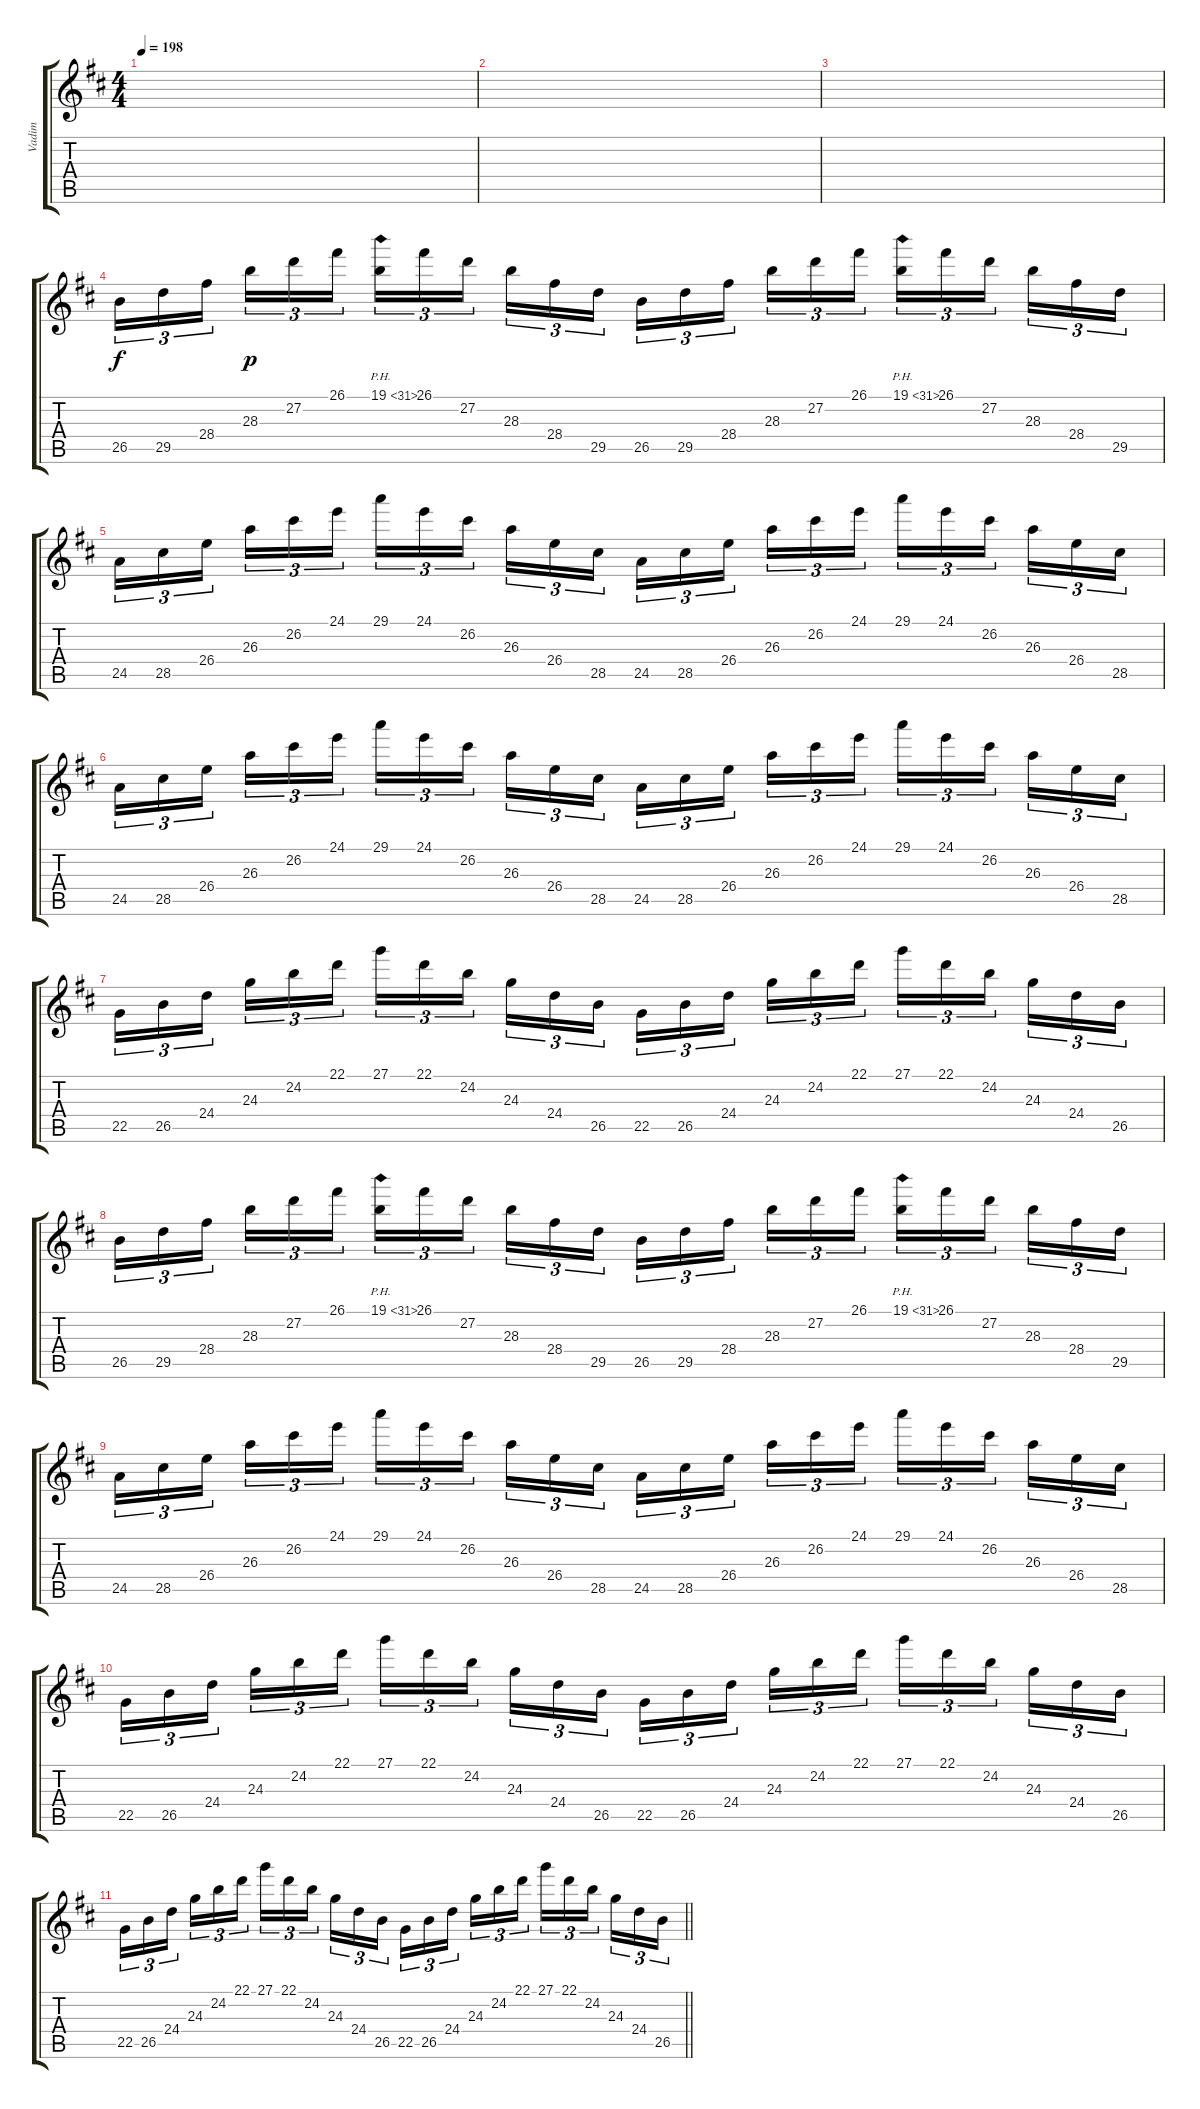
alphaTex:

\track ("Vadim" "Vadim") {instrument lead2sawtooth}
\staff {score tabs}
\tuning (E4 B3 G3 D3 A2 E2) {hide}
\ts (4 4)
\tempo 198
\clef g2
\ks bminor
|
|
|
26.5.16{tu (3 2) dy f} 29.5.16{tu (3 2)} 28.4.16{tu (3 2) beam splitsecondary} 28.3.16{tu (3 2) dy p} 27.2.16{tu (3 2)} 26.1.16{tu (3 2)} 19.1{ph 12}.16{tu (3 2)} 26.1.16{tu (3 2)} 27.2.16{tu (3 2) beam splitsecondary} 28.3.16{tu (3 2)} 28.4.16{tu (3 2)} 29.5.16{tu (3 2)} 26.5.16{tu (3 2)} 29.5.16{tu (3 2)} 28.4.16{tu (3 2) beam splitsecondary} 28.3.16{tu (3 2)} 27.2.16{tu (3 2)} 26.1.16{tu (3 2)} 19.1{ph 12}.16{tu (3 2)} 26.1.16{tu (3 2)} 27.2.16{tu (3 2) beam splitsecondary} 28.3.16{tu (3 2)} 28.4.16{tu (3 2)} 29.5.16{tu (3 2)} |
24.5.16{tu (3 2)} 28.5.16{tu (3 2)} 26.4.16{tu (3 2) beam splitsecondary} 26.3.16{tu (3 2)} 26.2.16{tu (3 2)} 24.1.16{tu (3 2)} 29.1.16{tu (3 2)} 24.1.16{tu (3 2)} 26.2.16{tu (3 2) beam splitsecondary} 26.3.16{tu (3 2)} 26.4.16{tu (3 2)} 28.5.16{tu (3 2)} 24.5.16{tu (3 2)} 28.5.16{tu (3 2)} 26.4.16{tu (3 2) beam splitsecondary} 26.3.16{tu (3 2)} 26.2.16{tu (3 2)} 24.1.16{tu (3 2)} 29.1.16{tu (3 2)} 24.1.16{tu (3 2)} 26.2.16{tu (3 2) beam splitsecondary} 26.3.16{tu (3 2)} 26.4.16{tu (3 2)} 28.5.16{tu (3 2)} |
24.5.16{tu (3 2)} 28.5.16{tu (3 2)} 26.4.16{tu (3 2) beam splitsecondary} 26.3.16{tu (3 2)} 26.2.16{tu (3 2)} 24.1.16{tu (3 2)} 29.1.16{tu (3 2)} 24.1.16{tu (3 2)} 26.2.16{tu (3 2) beam splitsecondary} 26.3.16{tu (3 2)} 26.4.16{tu (3 2)} 28.5.16{tu (3 2)} 24.5.16{tu (3 2)} 28.5.16{tu (3 2)} 26.4.16{tu (3 2) beam splitsecondary} 26.3.16{tu (3 2)} 26.2.16{tu (3 2)} 24.1.16{tu (3 2)} 29.1.16{tu (3 2)} 24.1.16{tu (3 2)} 26.2.16{tu (3 2) beam splitsecondary} 26.3.16{tu (3 2)} 26.4.16{tu (3 2)} 28.5.16{tu (3 2)} |
22.5.16{tu (3 2)} 26.5.16{tu (3 2)} 24.4.16{tu (3 2) beam splitsecondary} 24.3.16{tu (3 2)} 24.2.16{tu (3 2)} 22.1.16{tu (3 2)} 27.1.16{tu (3 2)} 22.1.16{tu (3 2)} 24.2.16{tu (3 2) beam splitsecondary} 24.3.16{tu (3 2)} 24.4.16{tu (3 2)} 26.5.16{tu (3 2)} 22.5.16{tu (3 2)} 26.5.16{tu (3 2)} 24.4.16{tu (3 2) beam splitsecondary} 24.3.16{tu (3 2)} 24.2.16{tu (3 2)} 22.1.16{tu (3 2)} 27.1.16{tu (3 2)} 22.1.16{tu (3 2)} 24.2.16{tu (3 2) beam splitsecondary} 24.3.16{tu (3 2)} 24.4.16{tu (3 2)} 26.5.16{tu (3 2)} |
26.5.16{tu (3 2)} 29.5.16{tu (3 2)} 28.4.16{tu (3 2) beam splitsecondary} 28.3.16{tu (3 2)} 27.2.16{tu (3 2)} 26.1.16{tu (3 2)} 19.1{ph 12}.16{tu (3 2)} 26.1.16{tu (3 2)} 27.2.16{tu (3 2) beam splitsecondary} 28.3.16{tu (3 2)} 28.4.16{tu (3 2)} 29.5.16{tu (3 2)} 26.5.16{tu (3 2)} 29.5.16{tu (3 2)} 28.4.16{tu (3 2) beam splitsecondary} 28.3.16{tu (3 2)} 27.2.16{tu (3 2)} 26.1.16{tu (3 2)} 19.1{ph 12}.16{tu (3 2)} 26.1.16{tu (3 2)} 27.2.16{tu (3 2) beam splitsecondary} 28.3.16{tu (3 2)} 28.4.16{tu (3 2)} 29.5.16{tu (3 2)} |
24.5.16{tu (3 2)} 28.5.16{tu (3 2)} 26.4.16{tu (3 2) beam splitsecondary} 26.3.16{tu (3 2)} 26.2.16{tu (3 2)} 24.1.16{tu (3 2)} 29.1.16{tu (3 2)} 24.1.16{tu (3 2)} 26.2.16{tu (3 2) beam splitsecondary} 26.3.16{tu (3 2)} 26.4.16{tu (3 2)} 28.5.16{tu (3 2)} 24.5.16{tu (3 2)} 28.5.16{tu (3 2)} 26.4.16{tu (3 2) beam splitsecondary} 26.3.16{tu (3 2)} 26.2.16{tu (3 2)} 24.1.16{tu (3 2)} 29.1.16{tu (3 2)} 24.1.16{tu (3 2)} 26.2.16{tu (3 2) beam splitsecondary} 26.3.16{tu (3 2)} 26.4.16{tu (3 2)} 28.5.16{tu (3 2)} |
22.5.16{tu (3 2)} 26.5.16{tu (3 2)} 24.4.16{tu (3 2) beam splitsecondary} 24.3.16{tu (3 2)} 24.2.16{tu (3 2)} 22.1.16{tu (3 2)} 27.1.16{tu (3 2)} 22.1.16{tu (3 2)} 24.2.16{tu (3 2) beam splitsecondary} 24.3.16{tu (3 2)} 24.4.16{tu (3 2)} 26.5.16{tu (3 2)} 22.5.16{tu (3 2)} 26.5.16{tu (3 2)} 24.4.16{tu (3 2) beam splitsecondary} 24.3.16{tu (3 2)} 24.2.16{tu (3 2)} 22.1.16{tu (3 2)} 27.1.16{tu (3 2)} 22.1.16{tu (3 2)} 24.2.16{tu (3 2) beam splitsecondary} 24.3.16{tu (3 2)} 24.4.16{tu (3 2)} 26.5.16{tu (3 2)} |
\barLineRight lightlight
22.5.16{tu (3 2)} 26.5.16{tu (3 2)} 24.4.16{tu (3 2) beam splitsecondary} 24.3.16{tu (3 2)} 24.2.16{tu (3 2)} 22.1.16{tu (3 2)} 27.1.16{tu (3 2)} 22.1.16{tu (3 2)} 24.2.16{tu (3 2) beam splitsecondary} 24.3.16{tu (3 2)} 24.4.16{tu (3 2)} 26.5.16{tu (3 2)} 22.5.16{tu (3 2)} 26.5.16{tu (3 2)} 24.4.16{tu (3 2) beam splitsecondary} 24.3.16{tu (3 2)} 24.2.16{tu (3 2)} 22.1.16{tu (3 2)} 27.1.16{tu (3 2)} 22.1.16{tu (3 2)} 24.2.16{tu (3 2) beam splitsecondary} 24.3.16{tu (3 2)} 24.4.16{tu (3 2)} 26.5.16{tu (3 2)}
